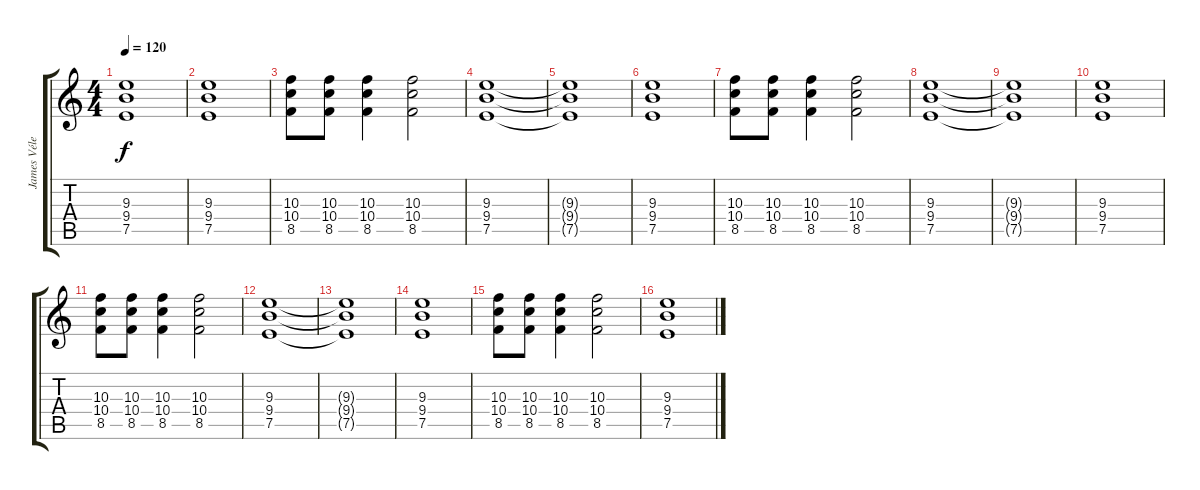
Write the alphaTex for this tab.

\track ("James Vélez" "James Véle") {instrument distortionguitar}
\staff {score tabs}
\tuning (E4 B3 G3 D3 A2 E2) {hide}
\ts (4 4)
\tempo 120
\clef g2
\ks c
(9.3{t} 9.4{t} 7.5{t}).1{dy f} |
(9.3 9.4 7.5).1 |
(10.3 10.4 8.5).8 (10.3 10.4 8.5).8 (10.3 10.4 8.5).4 (10.3 10.4 8.5).2 |
(9.3 9.4 7.5).1 |
(9.3{t} 9.4{t} 7.5{t}).1 |
(9.3 9.4 7.5).1 |
(10.3 10.4 8.5).8 (10.3 10.4 8.5).8 (10.3 10.4 8.5).4 (10.3 10.4 8.5).2 |
(9.3 9.4 7.5).1 |
(9.3{t} 9.4{t} 7.5{t}).1 |
(9.3 9.4 7.5).1 |
(10.3 10.4 8.5).8 (10.3 10.4 8.5).8 (10.3 10.4 8.5).4 (10.3 10.4 8.5).2 |
(9.3 9.4 7.5).1 |
(9.3{t} 9.4{t} 7.5{t}).1 |
(9.3 9.4 7.5).1 |
(10.3 10.4 8.5).8 (10.3 10.4 8.5).8 (10.3 10.4 8.5).4 (10.3 10.4 8.5).2 |
(9.3 9.4 7.5).1
